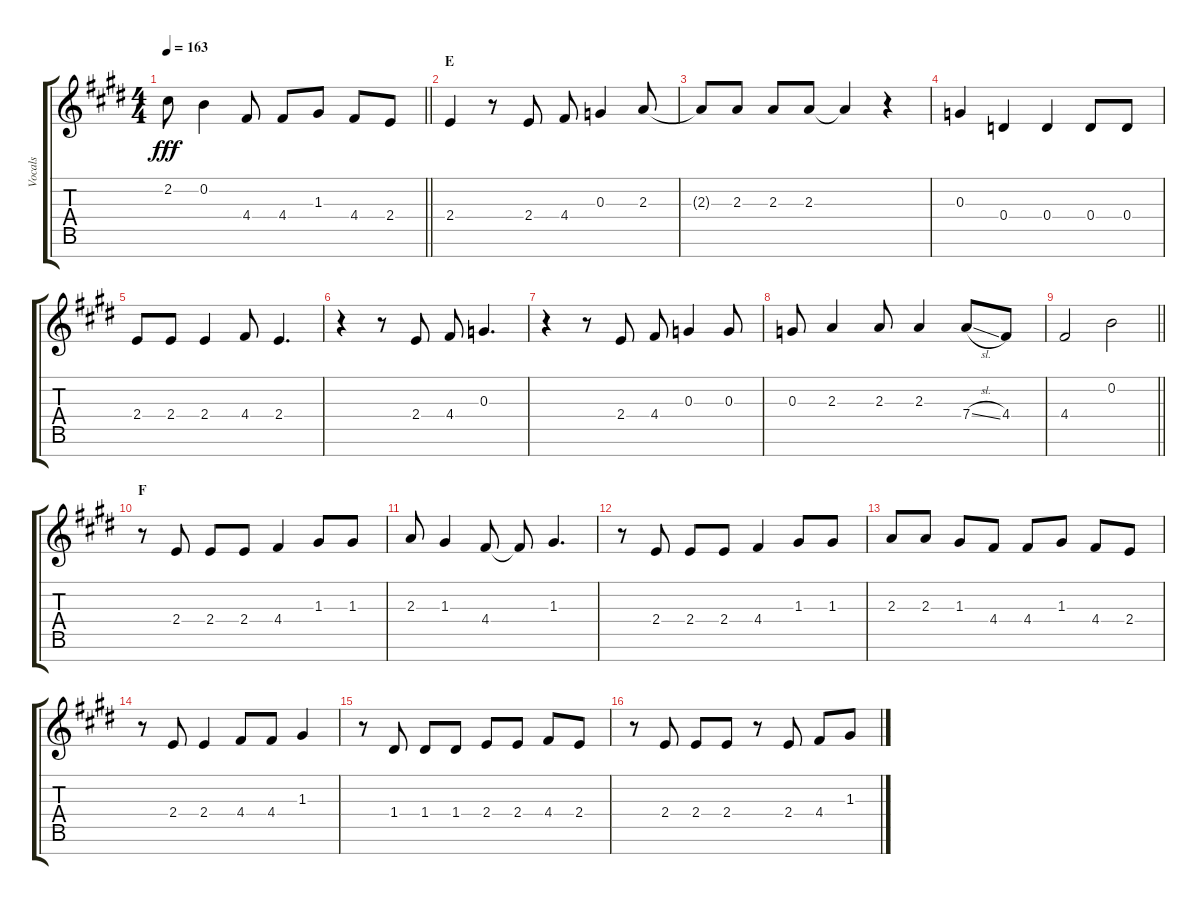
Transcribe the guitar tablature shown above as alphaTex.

\track ("Vocals" "Vocals") {instrument voiceoohs}
\staff {score tabs}
\tuning (E5 B4 G4 D4 A3 E3 B2) {hide}
\ts (4 4)
\tempo 163
\clef g2
\barLineRight lightlight
\ks e
2.2.8{dy fff} 0.2.4 4.4.8 4.4.8 1.3.8 4.4.8 2.4.8 |
\section ("" "E")
2.4.4 r.8 2.4.8 4.4.8 0.3.4 2.3.8 |
2.3{t}.8 2.3.8 2.3.8 2.3.8 2.3{t}.4 r.4 |
0.3.4 0.4.4 0.4.4 0.4.8 0.4.8 |
2.4.8 2.4.8 2.4.4 4.4.8 2.4.4{d} |
r.4 r.8 2.4.8 4.4.8 0.3.4{d} |
r.4 r.8 2.4.8 4.4.8 0.3.4 0.3.8 |
0.3.8 2.3.4 2.3.8 2.3.4 7.4{sl}.8 4.4.8 |
\barLineRight lightlight
4.4.2 0.2.2 |
\section ("" "F")
r.8 2.4.8 2.4.8 2.4.8 4.4.4 1.3.8 1.3.8 |
2.3.8 1.3.4 4.4.8 4.4{t}.8 1.3.4{d} |
r.8 2.4.8 2.4.8 2.4.8 4.4.4 1.3.8 1.3.8 |
2.3.8 2.3.8 1.3.8 4.4.8 4.4.8 1.3.8 4.4.8 2.4.8 |
r.8 2.4.8 2.4.4 4.4.8 4.4.8 1.3.4 |
r.8 1.4.8 1.4.8 1.4.8 2.4.8 2.4.8 4.4.8 2.4.8 |
r.8 2.4.8 2.4.8 2.4.8 r.8 2.4.8 4.4.8 1.3.8
